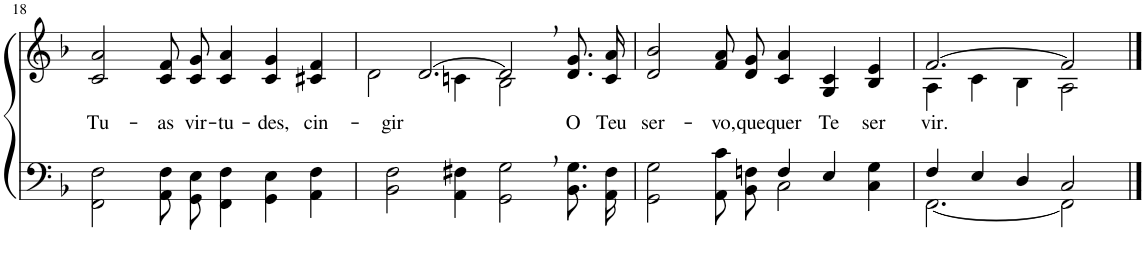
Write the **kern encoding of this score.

**kern	**kern	**text
*part2	*part1	*part1
*staff2	*staff1	*staff1
*I"Parte III e IV	*I"Parte I e II	*
!!LO:PB:g=z
*clefF4	*clefG2	*
*Trd-1c-2	*Trd-1c-2	*
*k[b-]	*k[b-]	*
*M6/4	*M6/4	*
=18	=18	=18
!	!	!LO:LY:b
2FF\ 2F\	2c/ 2a/	Tu-
!	!	!LO:LY:b
8AA/ 8F/L	8c/ 8f/L	-as
!	!	!LO:LY:b
8GG/ 8E/J	8c/ 8g/J	vir-
!	!	!LO:LY:b
4FF\ 4F\	4c/ 4a/	-tu-
!	!	!LO:LY:b
4GG\ 4E\	4c/ 4g/	-des,
!	!	!LO:LY:b
4AA\ 4F\	4c#X/ 4f/	cin-
=19	=19	=19
!	!	!LO:LY:b
*	*^	*
2BB-\ 2F\	[2.d/	2d\	-gir
4AA\ 4F#X\	.	4cn\	.
2GG\, 2G\,	2d,/]	2B-\	.
!	!	!	!LO:LY:b
8.BB-\ 8.G\L	8.d/ 8.g/L	4ryy	O
!	!	!	!LO:LY:b
16AA\ 16F#\Jk	16c/ 16a/Jk	.	Teu
*	*v	*v	*
=20	=20	=20
*^	*	*
!	!	!	!LO:LY:b
2.ryy	2GG\ 2G\	2d/ 2b-/	ser-
!	!	!	!LO:LY:b
.	8AA/ 8c/L	8f/ 8a/L	-vo,
!	!	!	!LO:LY:b
.	8BB-/ 8Fn/J	8d/ 8g/J	que
!	!	!	!LO:LY:b
4F/	2C\	4c/ 4a/	quer
!	!	!	!LO:LY:b
4E/	.	4G/ 4c/	Te
!	!	!	!LO:LY:b
4ryy	4C\ 4G\	4B-/ 4e/	ser-
=21	=21	=21	=21
*	*	*^	*
!	!	!	!	!LO:LY:b
4F/	[2.FF\	[2.f/	4A\	-vir.
4E/	.	.	4c\	.
4D/	.	.	4B-\	.
2C/	2FF\]	2f/]	2A\	.
*v	*v	*	*	*
*	*v	*v	*
==	==	==
*-	*-	*-
